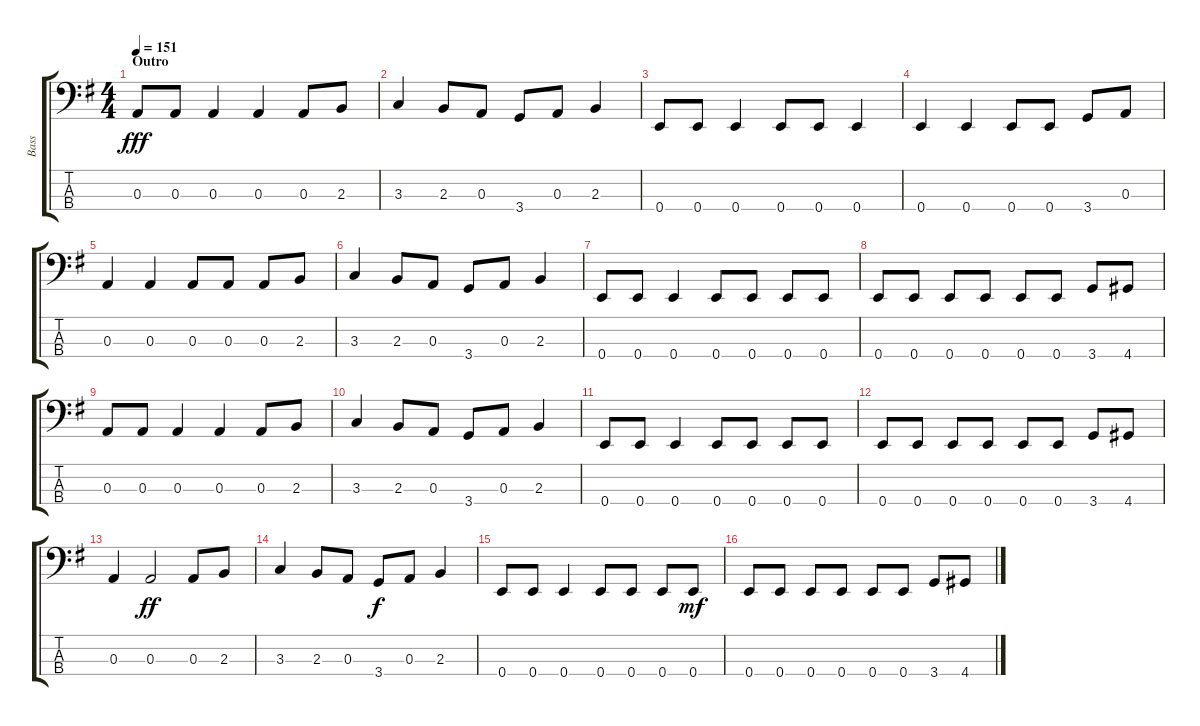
\track ("Bass" "Bass") {instrument electricbasspick}
\staff {score tabs}
\tuning (G2 D2 A1 E1) {hide}
\ts (4 4)
\section ("" "Outro")
\tempo 151
\clef f4
\ks eminor
0.3.8{dy fff} 0.3.8 0.3.4 0.3.4 0.3.8 2.3.8 |
3.3.4 2.3.8 0.3.8 3.4.8 0.3.8 2.3.4 |
0.4.8 0.4.8 0.4.4 0.4.8 0.4.8 0.4.4 |
0.4.4 0.4.4 0.4.8 0.4.8 3.4.8 0.3.8 |
0.3.4 0.3.4 0.3.8 0.3.8 0.3.8 2.3.8 |
3.3.4 2.3.8 0.3.8 3.4.8 0.3.8 2.3.4 |
0.4.8 0.4.8 0.4.4 0.4.8 0.4.8 0.4.8 0.4.8 |
0.4.8 0.4.8 0.4.8 0.4.8 0.4.8 0.4.8 3.4.8 4.4.8 |
0.3.8 0.3.8 0.3.4 0.3.4 0.3.8 2.3.8 |
3.3.4 2.3.8 0.3.8 3.4.8 0.3.8 2.3.4 |
0.4.8 0.4.8 0.4.4 0.4.8 0.4.8 0.4.8 0.4.8 |
0.4.8 0.4.8 0.4.8 0.4.8 0.4.8 0.4.8 3.4.8 4.4.8 |
0.3.4 0.3.2{dy ff} 0.3.8 2.3.8 |
3.3.4 2.3.8 0.3.8 3.4.8{dy f} 0.3.8 2.3.4 |
0.4.8 0.4.8 0.4.4 0.4.8 0.4.8 0.4.8 0.4.8{dy mf} |
0.4.8 0.4.8 0.4.8 0.4.8 0.4.8 0.4.8 3.4.8 4.4.8
